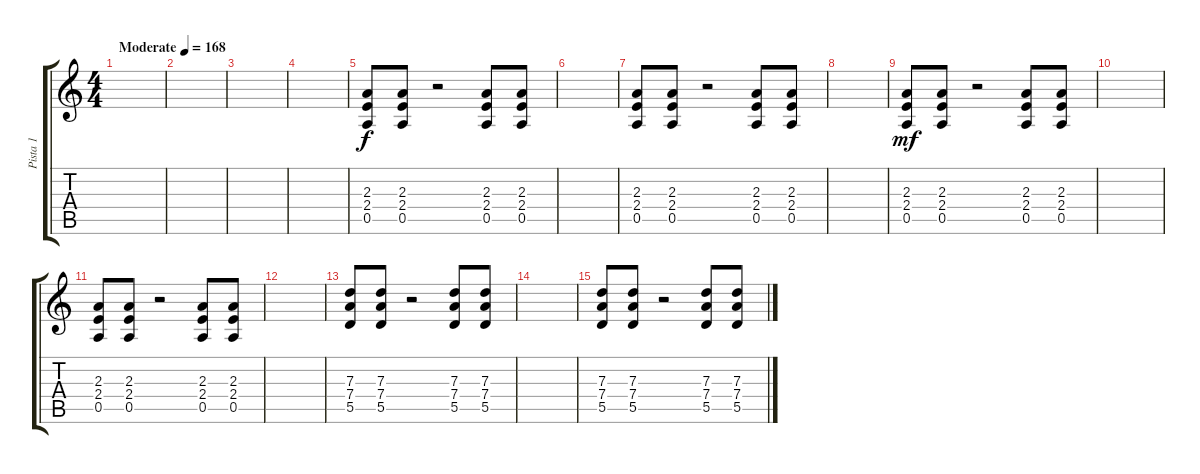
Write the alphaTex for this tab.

\track ("Pista 1" "Pista 1") {instrument overdrivenguitar}
\staff {score tabs}
\tuning (E4 B3 G3 D3 A2 E2) {hide}
\ts (4 4)
\tempo (168 "Moderate")
\clef g2
\ks c
|
|
|
|
(2.3 2.4 0.5).8 (2.3 2.4 0.5).8 r.2 (2.3 2.4 0.5).8 (2.3 2.4 0.5).8 |
|
(2.3 2.4 0.5).8 (2.3 2.4 0.5).8 r.2 (2.3 2.4 0.5).8 (2.3 2.4 0.5).8 |
|
(2.3 2.4 0.5).8{dy mf} (2.3 2.4 0.5).8 r.2 (2.3 2.4 0.5).8 (2.3 2.4 0.5).8 |
|
(2.3 2.4 0.5).8 (2.3 2.4 0.5).8 r.2 (2.3 2.4 0.5).8 (2.3 2.4 0.5).8 |
|
(7.3 7.4 5.5).8 (7.3 7.4 5.5).8 r.2 (7.3 7.4 5.5).8 (7.3 7.4 5.5).8 |
|
(7.3 7.4 5.5).8 (7.3 7.4 5.5).8 r.2 (7.3 7.4 5.5).8 (7.3 7.4 5.5).8
